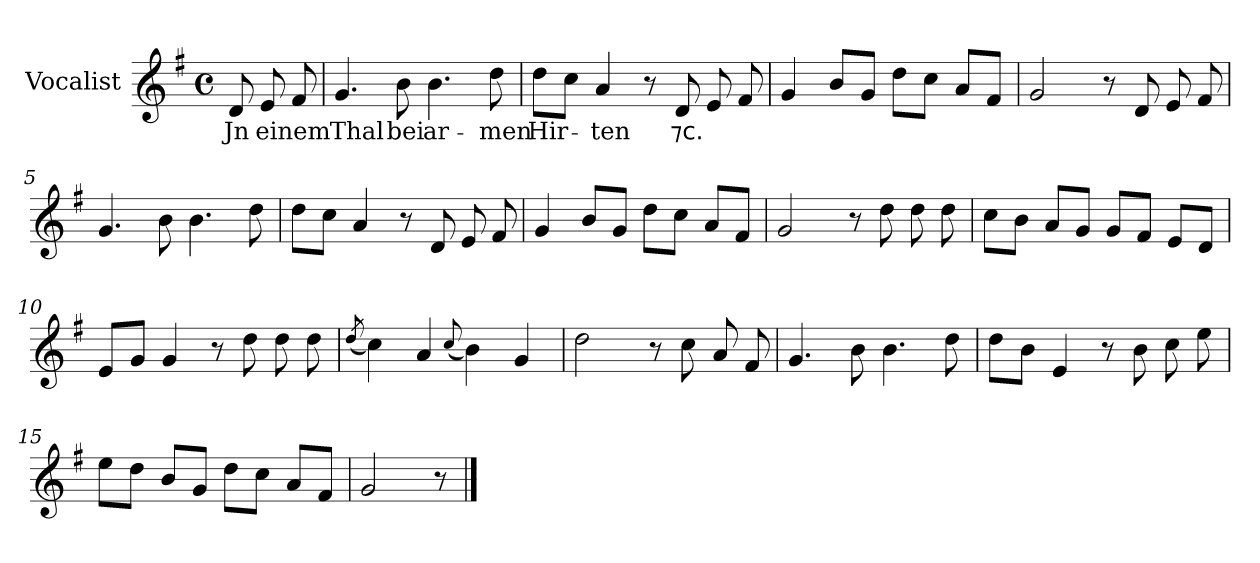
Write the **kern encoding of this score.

**kern	**text
*part1	*part1
*staff1	*staff1
*I"Vocalist	*
*clefG2	*
*k[f#]	*
*G:	*
*M4/4	*
*met(c)	*
=	=
8d	Jn
8e	einem
8f#	.
=1	=1
4.g	Thal
8b	bei
4.b	ar-
8dd	-men
=2	=2
8ddL	Hir-
8ccJ	.
4a	-ten
8r	.
8d	⁊c.
8e	.
8f#	.
=3	=3
4g	.
8bL	.
8gJ	.
8ddL	.
8ccJ	.
8aL	.
8f#J	.
=4	=4
2g	.
8r	.
8d	.
8e	.
8f#	.
=5	=5
4.g	.
8b	.
4.b	.
8dd	.
=6	=6
8ddL	.
8ccJ	.
4a	.
8r	.
8d	.
8e	.
8f#	.
=7	=7
4g	.
8bL	.
8gJ	.
8ddL	.
8ccJ	.
8aL	.
8f#J	.
=8	=8
2g	.
8r	.
8dd	.
8dd	.
8dd	.
=9	=9
8ccL	.
8bJ	.
8aL	.
8gJ	.
8gL	.
8f#J	.
8eL	.
8dJ	.
=10	=10
8eL	.
8gJ	.
4g	.
8r	.
8dd	.
8dd	.
8dd	.
=11	=11
(8qdd	.
4cc)	.
4a	.
(8qqcc	.
4b)	.
4g	.
=12	=12
2dd	.
8r	.
8cc	.
8a	.
8f#	.
=13	=13
4.g	.
8b	.
4.b	.
8dd	.
=14	=14
8ddL	.
8bJ	.
4e	.
8r	.
8b	.
8cc	.
8ee	.
=15	=15
8eeL	.
8ddJ	.
8bL	.
8gJ	.
8ddL	.
8ccJ	.
8aL	.
8f#J	.
=16	=16
2g	.
8r	.
==	==
*-	*-
